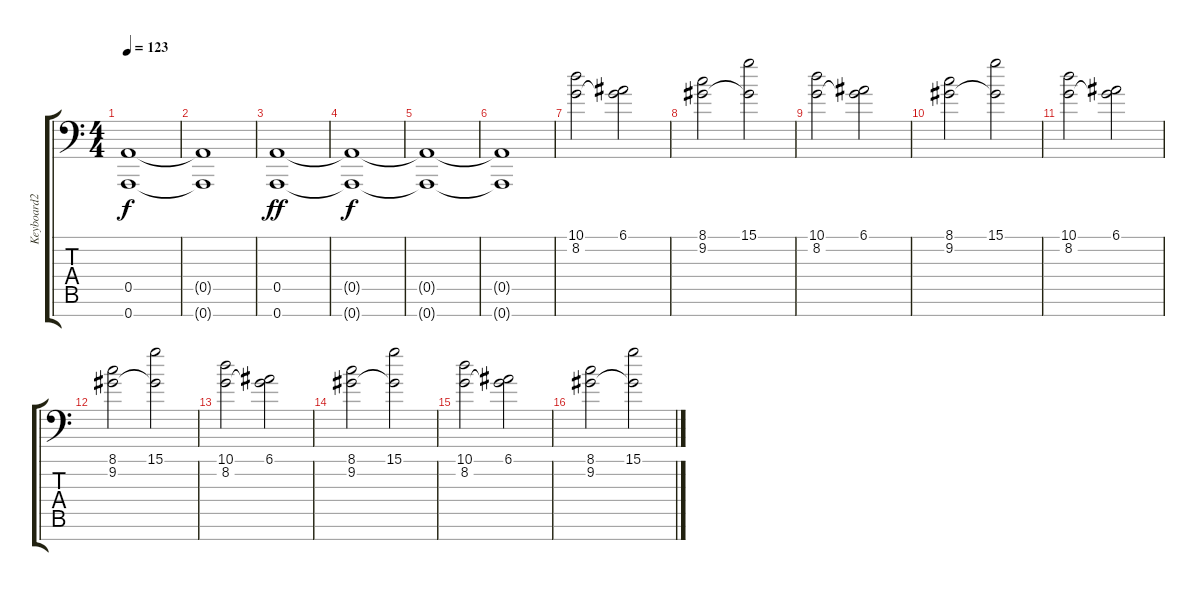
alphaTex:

\track ("Keyboard2" "Keyboard2") {instrument lead1square}
\staff {score tabs}
\tuning (E4 B3 G3 D3 A2 E2 A1) {hide}
\ts (4 4)
\tempo 123
\clef f4
\ks c
(0.5{t} 0.7{t}).1{dy f} |
(0.5{t} 0.7{t}).1 |
(0.5 0.7).1{dy ff} |
(0.5{t} 0.7{t}).1{dy f} |
(0.5{t} 0.7{t}).1 |
(0.5{t} 0.7{t}).1 |
(10.1 8.2).2{instrument tremolostrings} (6.1 8.2{t}).2 |
(8.1 9.2).2 (15.1 9.2{t}).2 |
(10.1 8.2).2{instrument tremolostrings} (6.1 8.2{t}).2 |
(8.1 9.2).2 (15.1 9.2{t}).2 |
(10.1 8.2).2{instrument tremolostrings} (6.1 8.2{t}).2 |
(8.1 9.2).2 (15.1 9.2{t}).2 |
(10.1 8.2).2{instrument tremolostrings} (6.1 8.2{t}).2 |
(8.1 9.2).2 (15.1 9.2{t}).2 |
(10.1 8.2).2{instrument tremolostrings} (6.1 8.2{t}).2 |
(8.1 9.2).2 (15.1 9.2{t}).2
